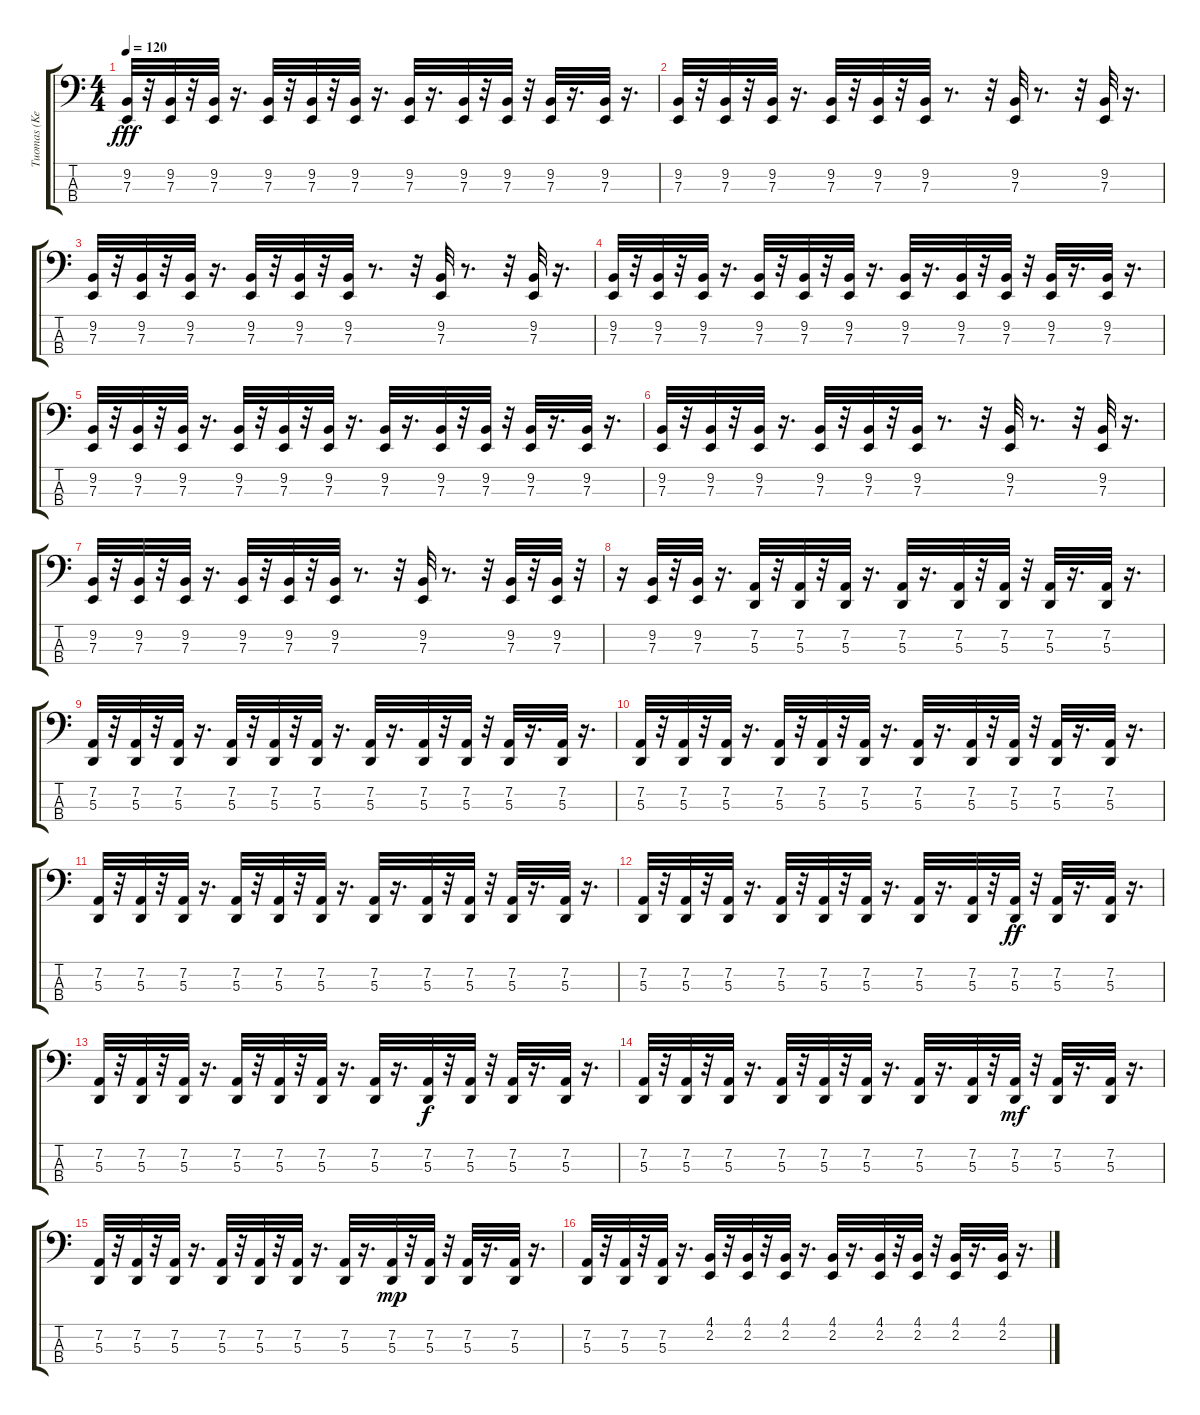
\track ("Tuomas (Keyboards)" "Tuomas (Ke") {instrument stringensemble1}
\staff {score tabs}
\tuning (G2 D2 A1 E1) {hide}
\ts (4 4)
\tempo 120
\clef f4
\ks c
(9.2 7.3).32{dy fff} r.32 (9.2 7.3).32 r.32 (9.2 7.3).32 r.16{d} (9.2 7.3).32 r.32 (9.2 7.3).32 r.32 (9.2 7.3).32 r.16{d} (9.2 7.3).32 r.16{d} (9.2 7.3).32 r.32 (9.2 7.3).32 r.32 (9.2 7.3).32 r.16{d} (9.2 7.3).32 r.16{d} |
(9.2 7.3).32 r.32 (9.2 7.3).32 r.32 (9.2 7.3).32 r.16{d} (9.2 7.3).32 r.32 (9.2 7.3).32 r.32 (9.2 7.3).32 r.8{d} r.32 (9.2 7.3).32 r.8{d} r.32 (9.2 7.3).32 r.16{d} |
(9.2 7.3).32 r.32 (9.2 7.3).32 r.32 (9.2 7.3).32 r.16{d} (9.2 7.3).32 r.32 (9.2 7.3).32 r.32 (9.2 7.3).32 r.8{d} r.32 (9.2 7.3).32 r.8{d} r.32 (9.2 7.3).32 r.16{d} |
(9.2 7.3).32 r.32 (9.2 7.3).32 r.32 (9.2 7.3).32 r.16{d} (9.2 7.3).32 r.32 (9.2 7.3).32 r.32 (9.2 7.3).32 r.16{d} (9.2 7.3).32 r.16{d} (9.2 7.3).32 r.32 (9.2 7.3).32 r.32 (9.2 7.3).32 r.16{d} (9.2 7.3).32 r.16{d} |
(9.2 7.3).32 r.32 (9.2 7.3).32 r.32 (9.2 7.3).32 r.16{d} (9.2 7.3).32 r.32 (9.2 7.3).32 r.32 (9.2 7.3).32 r.16{d} (9.2 7.3).32 r.16{d} (9.2 7.3).32 r.32 (9.2 7.3).32 r.32 (9.2 7.3).32 r.16{d} (9.2 7.3).32 r.16{d} |
(9.2 7.3).32 r.32 (9.2 7.3).32 r.32 (9.2 7.3).32 r.16{d} (9.2 7.3).32 r.32 (9.2 7.3).32 r.32 (9.2 7.3).32 r.8{d} r.32 (9.2 7.3).32 r.8{d} r.32 (9.2 7.3).32 r.16{d} |
(9.2 7.3).32 r.32 (9.2 7.3).32 r.32 (9.2 7.3).32 r.16{d} (9.2 7.3).32 r.32 (9.2 7.3).32 r.32 (9.2 7.3).32 r.8{d} r.32 (9.2 7.3).32 r.8{d} r.32 (9.2 7.3).32 r.32 (9.2 7.3).32 r.32 |
r.16 (9.2 7.3).32 r.32 (9.2 7.3).32 r.16{d} (7.2 5.3).32 r.32 (7.2 5.3).32 r.32 (7.2 5.3).32 r.16{d} (7.2 5.3).32 r.16{d} (7.2 5.3).32 r.32 (7.2 5.3).32 r.32 (7.2 5.3).32 r.16{d} (7.2 5.3).32 r.16{d} |
(7.2 5.3).32 r.32 (7.2 5.3).32 r.32 (7.2 5.3).32 r.16{d} (7.2 5.3).32 r.32 (7.2 5.3).32 r.32 (7.2 5.3).32 r.16{d} (7.2 5.3).32 r.16{d} (7.2 5.3).32 r.32 (7.2 5.3).32 r.32 (7.2 5.3).32 r.16{d} (7.2 5.3).32 r.16{d} |
(7.2 5.3).32 r.32 (7.2 5.3).32 r.32 (7.2 5.3).32 r.16{d} (7.2 5.3).32 r.32 (7.2 5.3).32 r.32 (7.2 5.3).32 r.16{d} (7.2 5.3).32 r.16{d} (7.2 5.3).32 r.32 (7.2 5.3).32 r.32 (7.2 5.3).32 r.16{d} (7.2 5.3).32 r.16{d} |
(7.2 5.3).32 r.32 (7.2 5.3).32 r.32 (7.2 5.3).32 r.16{d} (7.2 5.3).32 r.32 (7.2 5.3).32 r.32 (7.2 5.3).32 r.16{d} (7.2 5.3).32 r.16{d} (7.2 5.3).32 r.32 (7.2 5.3).32 r.32 (7.2 5.3).32 r.16{d} (7.2 5.3).32 r.16{d} |
(7.2 5.3).32 r.32 (7.2 5.3).32 r.32 (7.2 5.3).32 r.16{d} (7.2 5.3).32 r.32 (7.2 5.3).32 r.32 (7.2 5.3).32 r.16{d} (7.2 5.3).32 r.16{d} (7.2 5.3).32 r.32 (7.2 5.3).32{dy ff} r.32 (7.2 5.3).32 r.16{d} (7.2 5.3).32 r.16{d} |
(7.2 5.3).32 r.32 (7.2 5.3).32 r.32 (7.2 5.3).32 r.16{d} (7.2 5.3).32 r.32 (7.2 5.3).32 r.32 (7.2 5.3).32 r.16{d} (7.2 5.3).32 r.16{d} (7.2 5.3).32{dy f} r.32 (7.2 5.3).32 r.32 (7.2 5.3).32 r.16{d} (7.2 5.3).32 r.16{d} |
(7.2 5.3).32 r.32 (7.2 5.3).32 r.32 (7.2 5.3).32 r.16{d} (7.2 5.3).32 r.32 (7.2 5.3).32 r.32 (7.2 5.3).32 r.16{d} (7.2 5.3).32 r.16{d} (7.2 5.3).32 r.32 (7.2 5.3).32{dy mf} r.32 (7.2 5.3).32 r.16{d} (7.2 5.3).32 r.16{d} |
(7.2 5.3).32 r.32 (7.2 5.3).32 r.32 (7.2 5.3).32 r.16{d} (7.2 5.3).32 r.32 (7.2 5.3).32 r.32 (7.2 5.3).32 r.16{d} (7.2 5.3).32 r.16{d} (7.2 5.3).32{dy mp} r.32 (7.2 5.3).32 r.32 (7.2 5.3).32 r.16{d} (7.2 5.3).32 r.16{d} |
(7.2 5.3).32 r.32 (7.2 5.3).32 r.32 (7.2 5.3).32 r.16{d} (4.1 2.2).32 r.32 (4.1 2.2).32 r.32 (4.1 2.2).32 r.16{d} (4.1 2.2).32 r.16{d} (4.1 2.2).32 r.32 (4.1 2.2).32 r.32 (4.1 2.2).32 r.16{d} (4.1 2.2).32 r.16{d}
